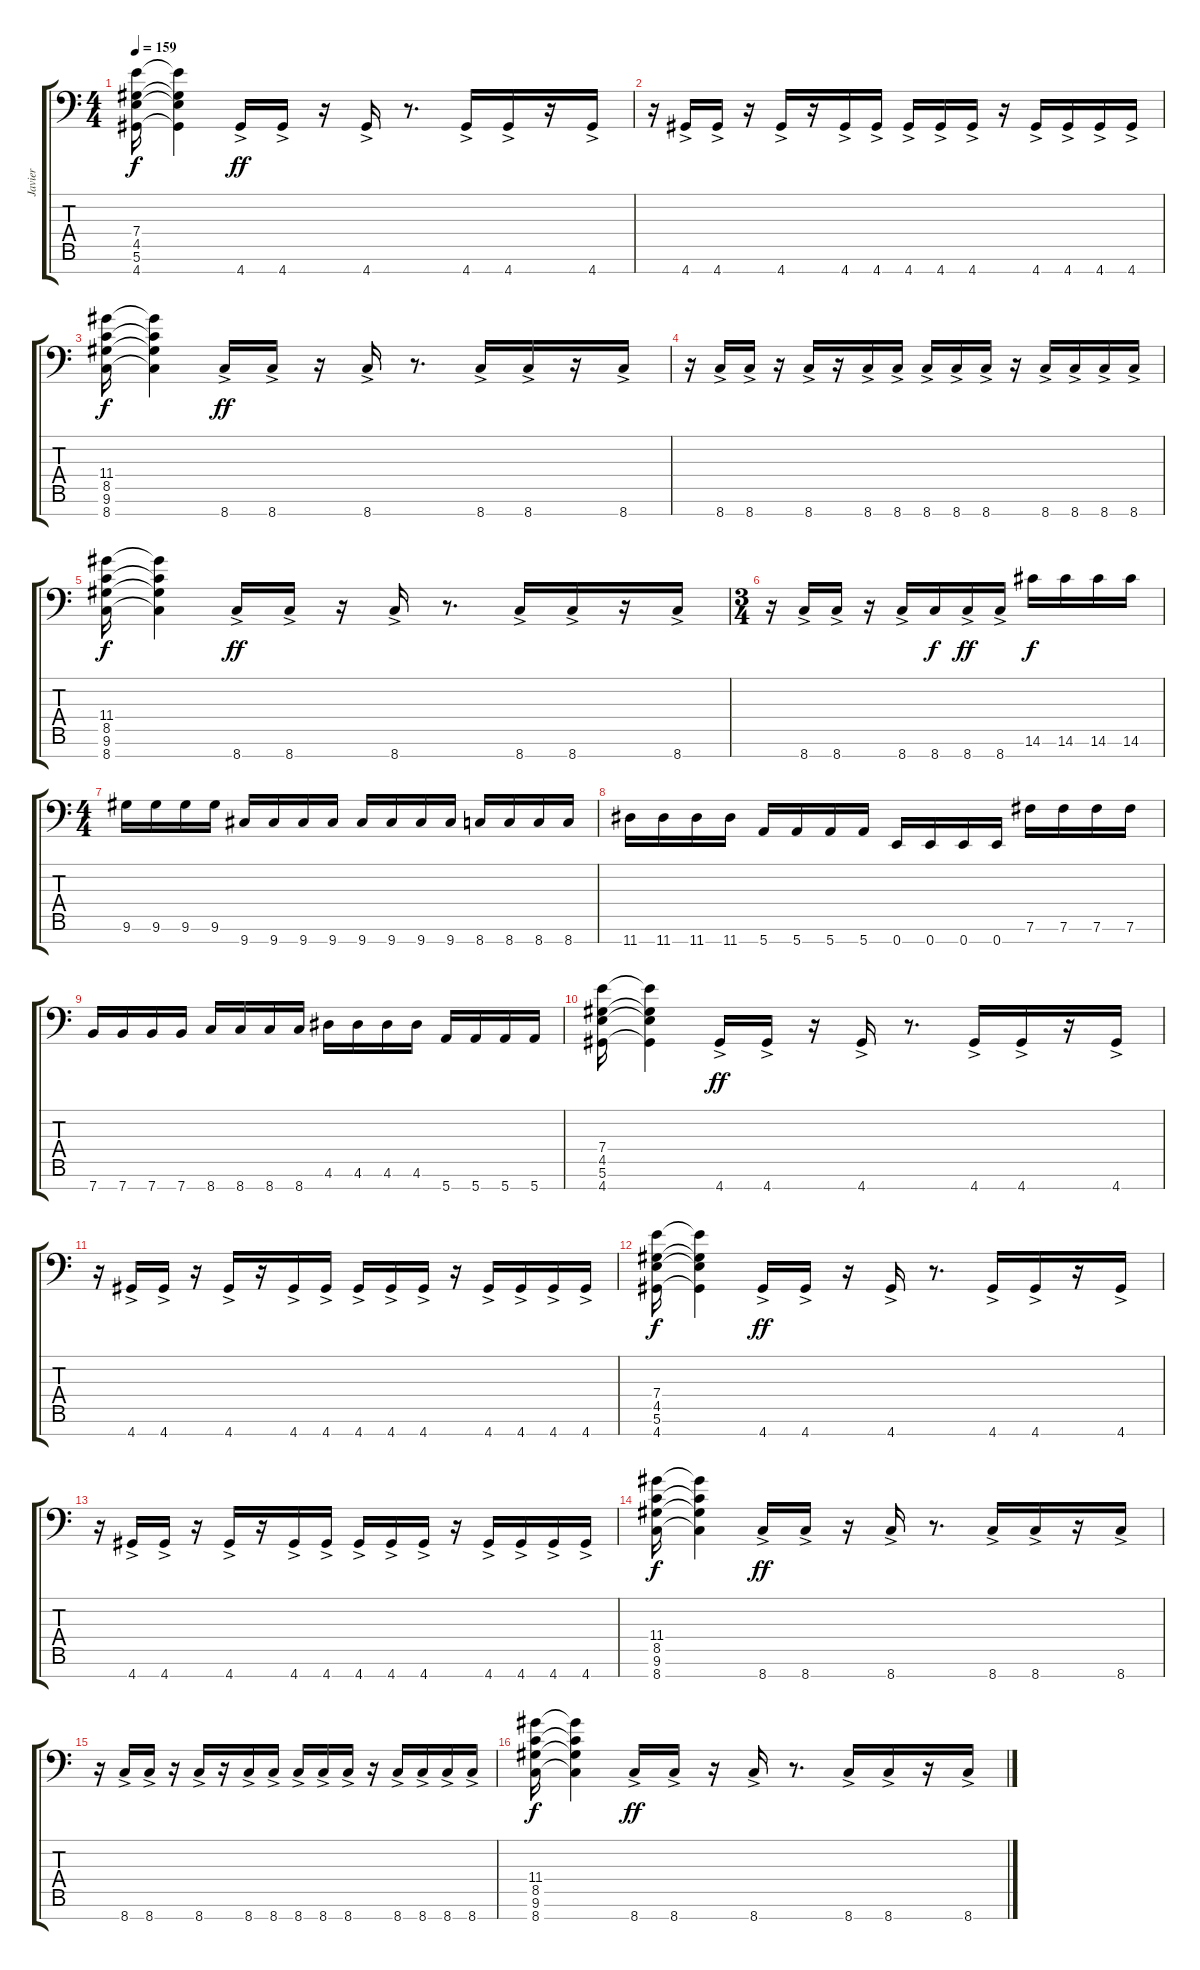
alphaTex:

\track ("Javier" "Javier") {instrument distortionguitar}
\staff {score tabs}
\tuning (B3 G3 D3 A2 E2 B1 E1) {hide}
\ts (4 4)
\tempo 159
\clef f4
\ks c
(7.4 4.5 5.6 4.7).16{dy f} (7.4{t} 4.5{t} 5.6{t} 4.7{t}).4 4.7{ac}.16{dy ff} 4.7{ac}.16 r.16 4.7{ac}.16 r.8{d} 4.7{ac}.16 4.7{ac}.16 r.16 4.7{ac}.16 |
r.16 4.7{ac}.16 4.7{ac}.16 r.16 4.7{ac}.16 r.16 4.7{ac}.16 4.7{ac}.16 4.7{ac}.16 4.7{ac}.16 4.7{ac}.16 r.16 4.7{ac}.16 4.7{ac}.16 4.7{ac}.16 4.7{ac}.16 |
(11.4 8.5 9.6 8.7).16{dy f} (11.4{t} 8.5{t} 9.6{t} 8.7{t}).4 8.7{ac}.16{dy ff} 8.7{ac}.16 r.16 8.7{ac}.16 r.8{d} 8.7{ac}.16 8.7{ac}.16 r.16 8.7{ac}.16 |
r.16 8.7{ac}.16 8.7{ac}.16 r.16 8.7{ac}.16 r.16 8.7{ac}.16 8.7{ac}.16 8.7{ac}.16 8.7{ac}.16 8.7{ac}.16 r.16 8.7{ac}.16 8.7{ac}.16 8.7{ac}.16 8.7{ac}.16 |
(11.4 8.5 9.6 8.7).16{dy f} (11.4{t} 8.5{t} 9.6{t} 8.7{t}).4 8.7{ac}.16{dy ff} 8.7{ac}.16 r.16 8.7{ac}.16 r.8{d} 8.7{ac}.16 8.7{ac}.16 r.16 8.7{ac}.16 |
\ts (3 4)
r.16 8.7{ac}.16 8.7{ac}.16 r.16 8.7{ac}.16 8.7.16{dy f} 8.7{ac}.16{dy ff} 8.7{ac}.16 14.6.16{dy f} 14.6.16 14.6.16 14.6.16 |
\ts (4 4)
9.6.16 9.6.16 9.6.16 9.6.16 9.7.16 9.7.16 9.7.16 9.7.16 9.7.16 9.7.16 9.7.16 9.7.16 8.7.16 8.7.16 8.7.16 8.7.16 |
11.7.16 11.7.16 11.7.16 11.7.16 5.7.16 5.7.16 5.7.16 5.7.16 0.7.16 0.7.16 0.7.16 0.7.16 7.6.16 7.6.16 7.6.16 7.6.16 |
7.7.16 7.7.16 7.7.16 7.7.16 8.7.16 8.7.16 8.7.16 8.7.16 4.6.16 4.6.16 4.6.16 4.6.16 5.7.16 5.7.16 5.7.16 5.7.16 |
(7.4 4.5 5.6 4.7).16 (7.4{t} 4.5{t} 5.6{t} 4.7{t}).4 4.7{ac}.16{dy ff} 4.7{ac}.16 r.16 4.7{ac}.16 r.8{d} 4.7{ac}.16 4.7{ac}.16 r.16 4.7{ac}.16 |
r.16 4.7{ac}.16 4.7{ac}.16 r.16 4.7{ac}.16 r.16 4.7{ac}.16 4.7{ac}.16 4.7{ac}.16 4.7{ac}.16 4.7{ac}.16 r.16 4.7{ac}.16 4.7{ac}.16 4.7{ac}.16 4.7{ac}.16 |
(7.4 4.5 5.6 4.7).16{dy f} (7.4{t} 4.5{t} 5.6{t} 4.7{t}).4 4.7{ac}.16{dy ff} 4.7{ac}.16 r.16 4.7{ac}.16 r.8{d} 4.7{ac}.16 4.7{ac}.16 r.16 4.7{ac}.16 |
r.16 4.7{ac}.16 4.7{ac}.16 r.16 4.7{ac}.16 r.16 4.7{ac}.16 4.7{ac}.16 4.7{ac}.16 4.7{ac}.16 4.7{ac}.16 r.16 4.7{ac}.16 4.7{ac}.16 4.7{ac}.16 4.7{ac}.16 |
(11.4 8.5 9.6 8.7).16{dy f} (11.4{t} 8.5{t} 9.6{t} 8.7{t}).4 8.7{ac}.16{dy ff} 8.7{ac}.16 r.16 8.7{ac}.16 r.8{d} 8.7{ac}.16 8.7{ac}.16 r.16 8.7{ac}.16 |
r.16 8.7{ac}.16 8.7{ac}.16 r.16 8.7{ac}.16 r.16 8.7{ac}.16 8.7{ac}.16 8.7{ac}.16 8.7{ac}.16 8.7{ac}.16 r.16 8.7{ac}.16 8.7{ac}.16 8.7{ac}.16 8.7{ac}.16 |
(11.4 8.5 9.6 8.7).16{dy f} (11.4{t} 8.5{t} 9.6{t} 8.7{t}).4 8.7{ac}.16{dy ff} 8.7{ac}.16 r.16 8.7{ac}.16 r.8{d} 8.7{ac}.16 8.7{ac}.16 r.16 8.7{ac}.16
